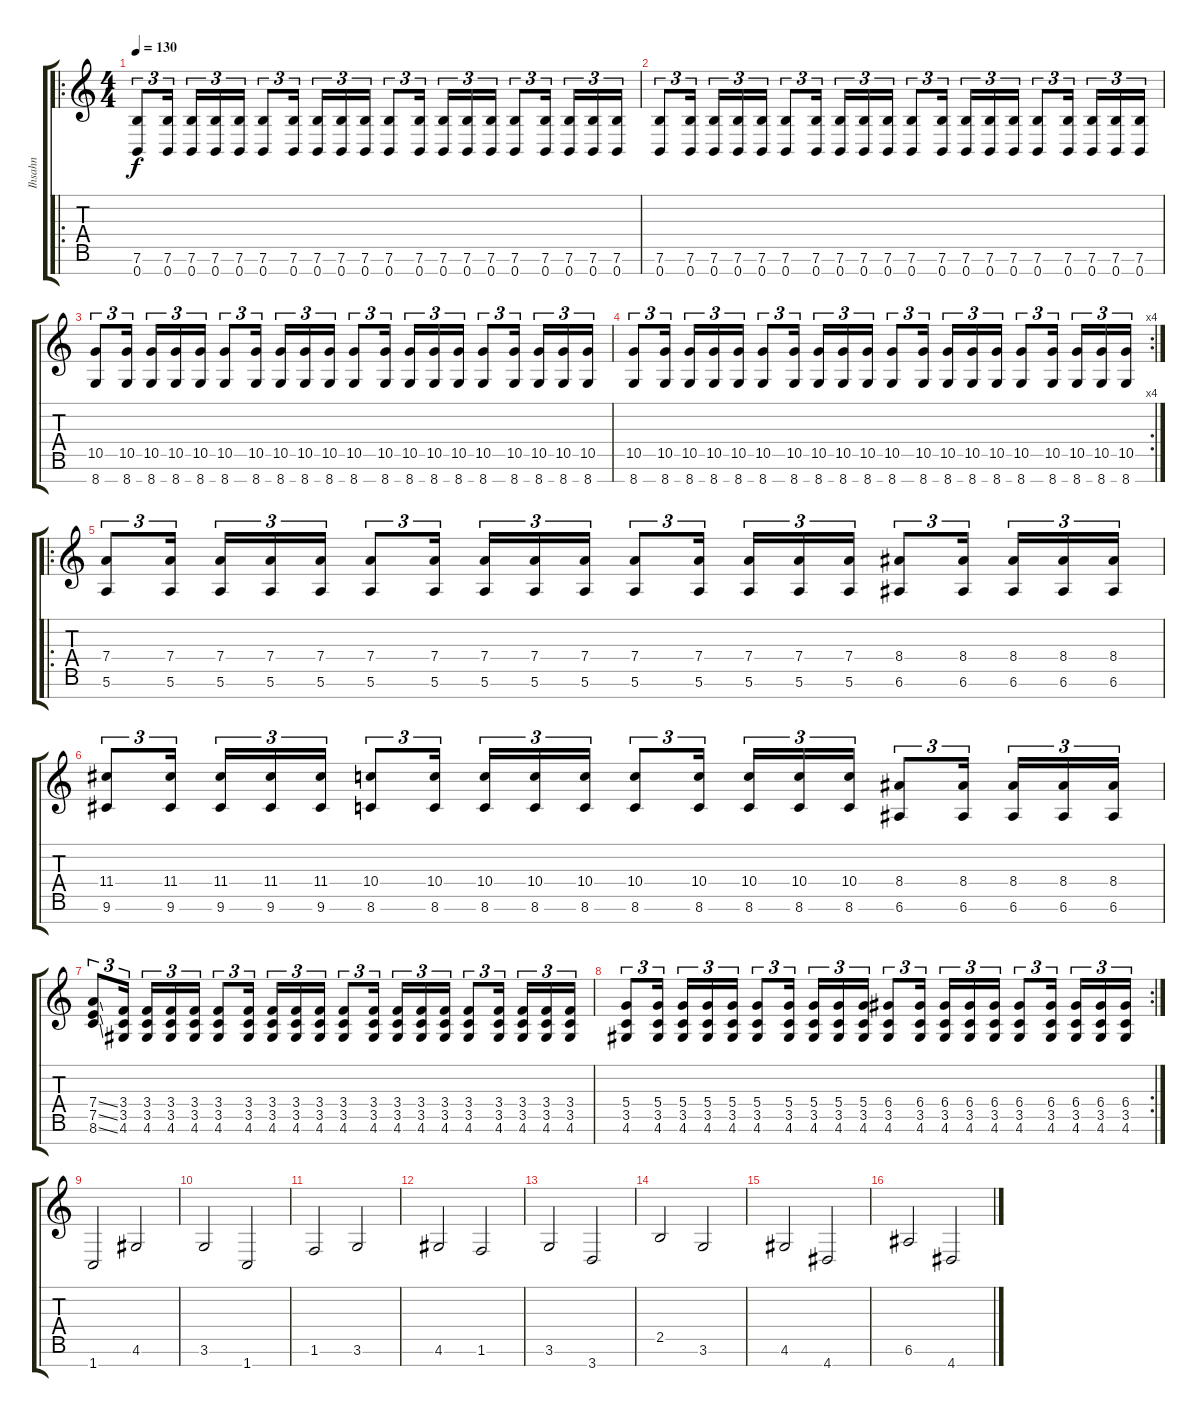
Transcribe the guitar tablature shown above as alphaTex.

\track ("Ihsahn" "Ihsahn") {instrument distortionguitar}
\staff {score tabs}
\tuning (E4 B3 G3 D3 A2 E2 B1) {hide}
\ro
\ts (4 4)
\tempo 130
\clef g2
\ks c
(7.6 0.7).8{tu (3 2) dy f} (7.6 0.7).16{tu (3 2) beam splitsecondary} (7.6 0.7).16{tu (3 2)} (7.6 0.7).16{tu (3 2)} (7.6 0.7).16{tu (3 2)} (7.6 0.7).8{tu (3 2)} (7.6 0.7).16{tu (3 2) beam splitsecondary} (7.6 0.7).16{tu (3 2)} (7.6 0.7).16{tu (3 2)} (7.6 0.7).16{tu (3 2)} (7.6 0.7).8{tu (3 2)} (7.6 0.7).16{tu (3 2) beam splitsecondary} (7.6 0.7).16{tu (3 2)} (7.6 0.7).16{tu (3 2)} (7.6 0.7).16{tu (3 2)} (7.6 0.7).8{tu (3 2)} (7.6 0.7).16{tu (3 2) beam splitsecondary} (7.6 0.7).16{tu (3 2)} (7.6 0.7).16{tu (3 2)} (7.6 0.7).16{tu (3 2)} |
(7.6 0.7).8{tu (3 2)} (7.6 0.7).16{tu (3 2) beam splitsecondary} (7.6 0.7).16{tu (3 2)} (7.6 0.7).16{tu (3 2)} (7.6 0.7).16{tu (3 2)} (7.6 0.7).8{tu (3 2)} (7.6 0.7).16{tu (3 2) beam splitsecondary} (7.6 0.7).16{tu (3 2)} (7.6 0.7).16{tu (3 2)} (7.6 0.7).16{tu (3 2)} (7.6 0.7).8{tu (3 2)} (7.6 0.7).16{tu (3 2) beam splitsecondary} (7.6 0.7).16{tu (3 2)} (7.6 0.7).16{tu (3 2)} (7.6 0.7).16{tu (3 2)} (7.6 0.7).8{tu (3 2)} (7.6 0.7).16{tu (3 2) beam splitsecondary} (7.6 0.7).16{tu (3 2)} (7.6 0.7).16{tu (3 2)} (7.6 0.7).16{tu (3 2)} |
(10.5 8.7).8{tu (3 2)} (10.5 8.7).16{tu (3 2) beam splitsecondary} (10.5 8.7).16{tu (3 2)} (10.5 8.7).16{tu (3 2)} (10.5 8.7).16{tu (3 2)} (10.5 8.7).8{tu (3 2)} (10.5 8.7).16{tu (3 2) beam splitsecondary} (10.5 8.7).16{tu (3 2)} (10.5 8.7).16{tu (3 2)} (10.5 8.7).16{tu (3 2)} (10.5 8.7).8{tu (3 2)} (10.5 8.7).16{tu (3 2) beam splitsecondary} (10.5 8.7).16{tu (3 2)} (10.5 8.7).16{tu (3 2)} (10.5 8.7).16{tu (3 2)} (10.5 8.7).8{tu (3 2)} (10.5 8.7).16{tu (3 2) beam splitsecondary} (10.5 8.7).16{tu (3 2)} (10.5 8.7).16{tu (3 2)} (10.5 8.7).16{tu (3 2)} |
\rc 4
(10.5 8.7).8{tu (3 2)} (10.5 8.7).16{tu (3 2) beam splitsecondary} (10.5 8.7).16{tu (3 2)} (10.5 8.7).16{tu (3 2)} (10.5 8.7).16{tu (3 2)} (10.5 8.7).8{tu (3 2)} (10.5 8.7).16{tu (3 2) beam splitsecondary} (10.5 8.7).16{tu (3 2)} (10.5 8.7).16{tu (3 2)} (10.5 8.7).16{tu (3 2)} (10.5 8.7).8{tu (3 2)} (10.5 8.7).16{tu (3 2) beam splitsecondary} (10.5 8.7).16{tu (3 2)} (10.5 8.7).16{tu (3 2)} (10.5 8.7).16{tu (3 2)} (10.5 8.7).8{tu (3 2)} (10.5 8.7).16{tu (3 2) beam splitsecondary} (10.5 8.7).16{tu (3 2)} (10.5 8.7).16{tu (3 2)} (10.5 8.7).16{tu (3 2)} |
\ro
(7.4 5.6).8{tu (3 2)} (7.4 5.6).16{tu (3 2) beam splitsecondary} (7.4 5.6).16{tu (3 2)} (7.4 5.6).16{tu (3 2)} (7.4 5.6).16{tu (3 2)} (7.4 5.6).8{tu (3 2)} (7.4 5.6).16{tu (3 2) beam splitsecondary} (7.4 5.6).16{tu (3 2)} (7.4 5.6).16{tu (3 2)} (7.4 5.6).16{tu (3 2)} (7.4 5.6).8{tu (3 2)} (7.4 5.6).16{tu (3 2) beam splitsecondary} (7.4 5.6).16{tu (3 2)} (7.4 5.6).16{tu (3 2)} (7.4 5.6).16{tu (3 2)} (8.4 6.6).8{tu (3 2)} (8.4 6.6).16{tu (3 2) beam splitsecondary} (8.4 6.6).16{tu (3 2)} (8.4 6.6).16{tu (3 2)} (8.4 6.6).16{tu (3 2)} |
(11.4 9.6).8{tu (3 2)} (11.4 9.6).16{tu (3 2) beam splitsecondary} (11.4 9.6).16{tu (3 2)} (11.4 9.6).16{tu (3 2)} (11.4 9.6).16{tu (3 2)} (10.4 8.6).8{tu (3 2)} (10.4 8.6).16{tu (3 2) beam splitsecondary} (10.4 8.6).16{tu (3 2)} (10.4 8.6).16{tu (3 2)} (10.4 8.6).16{tu (3 2)} (10.4 8.6).8{tu (3 2)} (10.4 8.6).16{tu (3 2) beam splitsecondary} (10.4 8.6).16{tu (3 2)} (10.4 8.6).16{tu (3 2)} (10.4 8.6).16{tu (3 2)} (8.4 6.6).8{tu (3 2)} (8.4 6.6).16{tu (3 2) beam splitsecondary} (8.4 6.6).16{tu (3 2)} (8.4 6.6).16{tu (3 2)} (8.4 6.6).16{tu (3 2)} |
(7.4{ss} 7.5{ss} 8.6{ss}).8{tu (3 2)} (3.4 3.5 4.6).16{tu (3 2) beam splitsecondary} (3.4 3.5 4.6).16{tu (3 2)} (3.4 3.5 4.6).16{tu (3 2)} (3.4 3.5 4.6).16{tu (3 2)} (3.4 3.5 4.6).8{tu (3 2)} (3.4 3.5 4.6).16{tu (3 2) beam splitsecondary} (3.4 3.5 4.6).16{tu (3 2)} (3.4 3.5 4.6).16{tu (3 2)} (3.4 3.5 4.6).16{tu (3 2)} (3.4 3.5 4.6).8{tu (3 2)} (3.4 3.5 4.6).16{tu (3 2) beam splitsecondary} (3.4 3.5 4.6).16{tu (3 2)} (3.4 3.5 4.6).16{tu (3 2)} (3.4 3.5 4.6).16{tu (3 2)} (3.4 3.5 4.6).8{tu (3 2)} (3.4 3.5 4.6).16{tu (3 2) beam splitsecondary} (3.4 3.5 4.6).16{tu (3 2)} (3.4 3.5 4.6).16{tu (3 2)} (3.4 3.5 4.6).16{tu (3 2)} |
\rc 2
(5.4 3.5 4.6).8{tu (3 2)} (5.4 3.5 4.6).16{tu (3 2) beam splitsecondary} (5.4 3.5 4.6).16{tu (3 2)} (5.4 3.5 4.6).16{tu (3 2)} (5.4 3.5 4.6).16{tu (3 2)} (5.4 3.5 4.6).8{tu (3 2)} (5.4 3.5 4.6).16{tu (3 2) beam splitsecondary} (5.4 3.5 4.6).16{tu (3 2)} (5.4 3.5 4.6).16{tu (3 2)} (5.4 3.5 4.6).16{tu (3 2)} (6.4 3.5 4.6).8{tu (3 2)} (6.4 3.5 4.6).16{tu (3 2) beam splitsecondary} (6.4 3.5 4.6).16{tu (3 2)} (6.4 3.5 4.6).16{tu (3 2)} (6.4 3.5 4.6).16{tu (3 2)} (6.4 3.5 4.6).8{tu (3 2)} (6.4 3.5 4.6).16{tu (3 2) beam splitsecondary} (6.4 3.5 4.6).16{tu (3 2)} (6.4 3.5 4.6).16{tu (3 2)} (6.4 3.5 4.6).16{tu (3 2)} |
1.7.2 4.6.2 |
3.6.2 1.7.2 |
1.6.2 3.6.2 |
4.6.2 1.6.2 |
3.6.2 3.7.2 |
2.5.2 3.6.2 |
4.6.2 4.7.2 |
6.6.2 4.7.2
